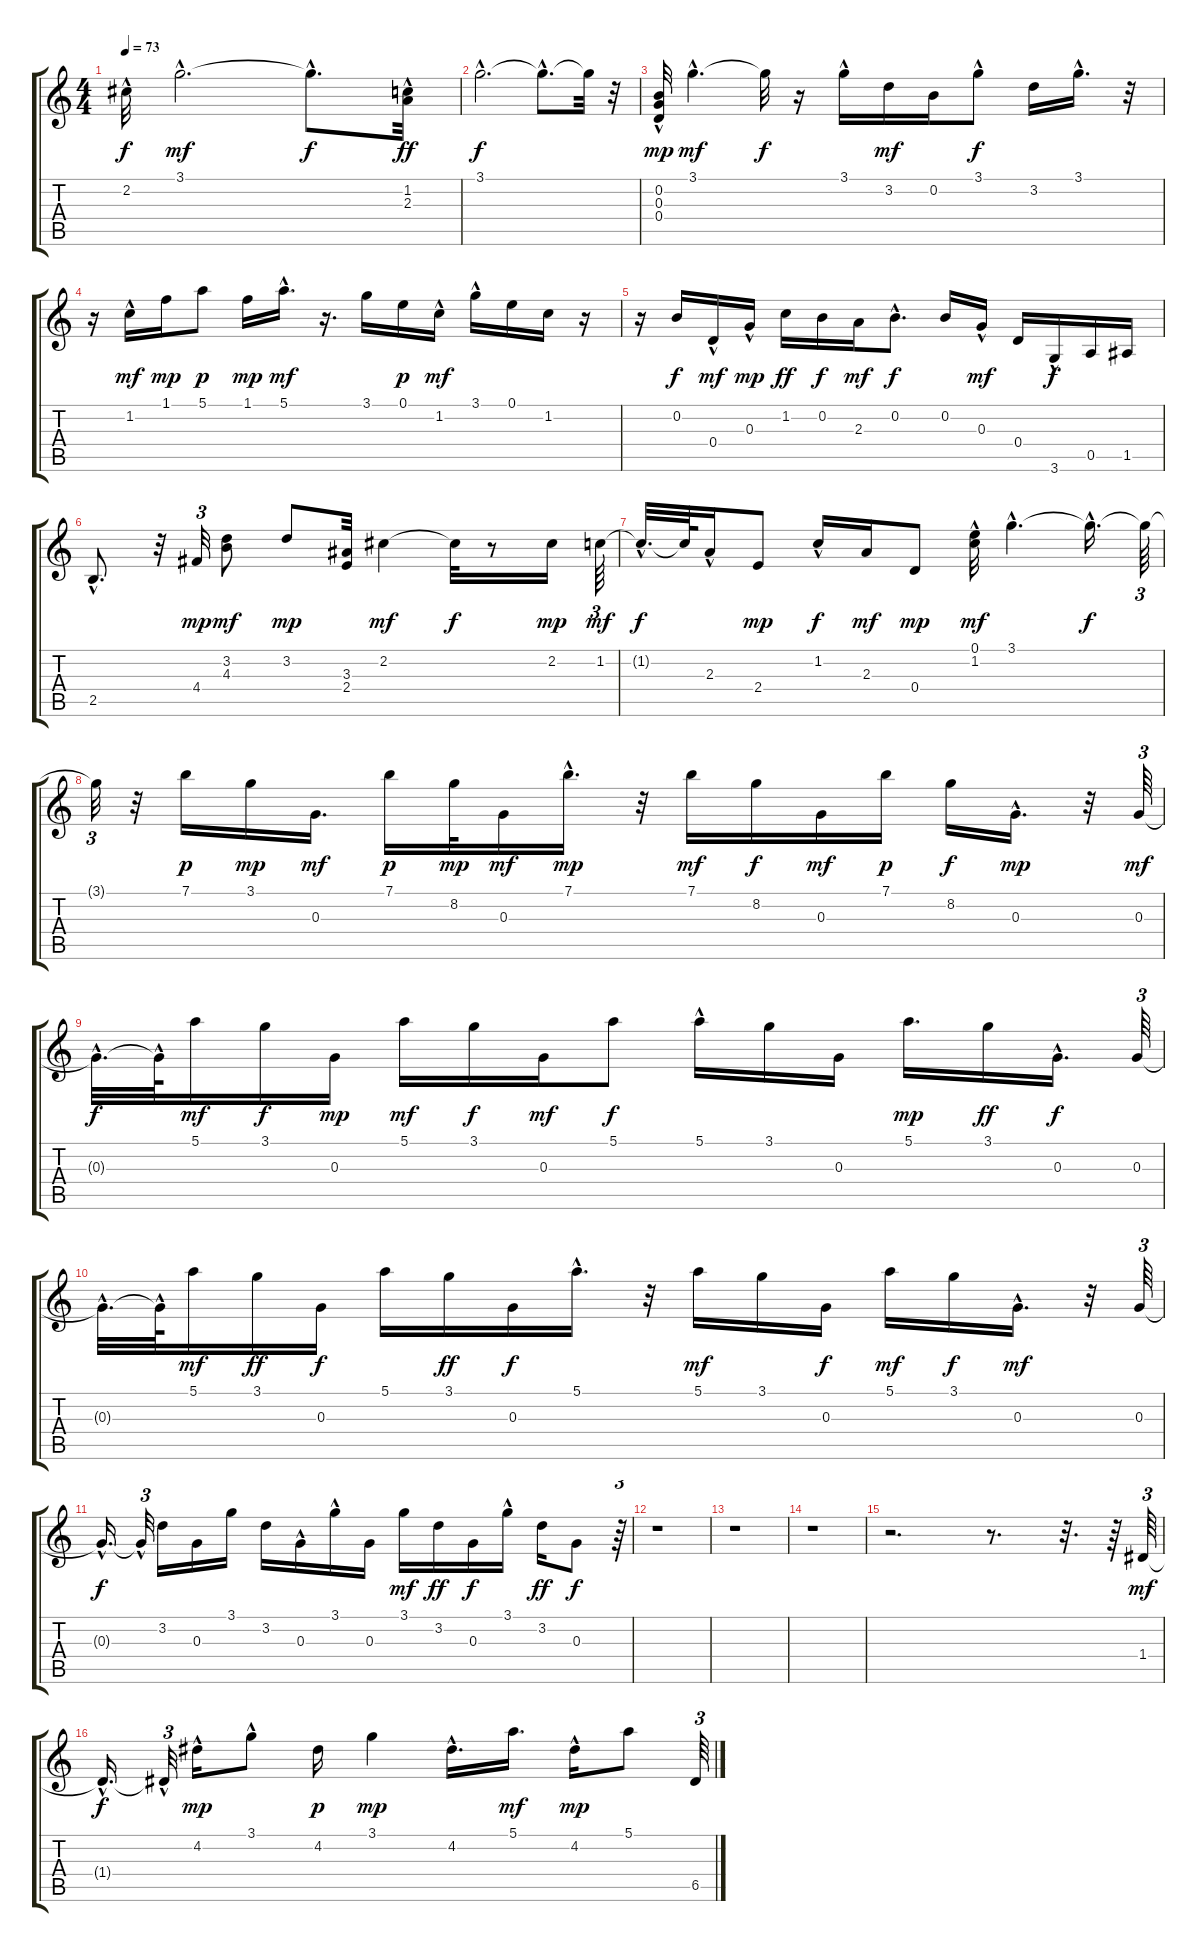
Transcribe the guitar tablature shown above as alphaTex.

\track "" {instrument acousticguitarnylon}
\staff {score tabs}
\tuning (E4 B3 G3 D3 A2 E2) {hide}
\ts (4 4)
\tempo 73
\clef g2
\ks c
2.2{hac}.32{dy f} 3.1{hac}.2{d dy mf} 3.1{hac t}.8{d dy f} (1.2{hac} 2.3{hac}).32{dy ff} |
3.1{hac}.2{d dy f} 3.1{hac t}.8{d} 3.1{t}.32 r.32 |
(0.2{hac} 0.3{hac} 0.4{hac}).32{dy mp} 3.1{hac}.4{d dy mf} 3.1{t}.32{dy f} r.16 3.1{hac}.16 3.2.16{dy mf} 0.2.16 3.1{hac}.8{dy f} 3.2.16 3.1{hac}.16{d} r.32 |
r.16 1.2{hac}.16{dy mf} 1.1.16{dy mp} 5.1.8{dy p} 1.1.16{dy mp} 5.1{hac}.16{d dy mf} r.16{d} 3.1.16 0.1.16{dy p} 1.2{hac}.16{dy mf} 3.1{hac}.16 0.1.16 1.2.16 r.16 |
r.16 0.2.16{dy f} 0.4{hac}.16{dy mf} 0.3{hac}.16{dy mp} 1.2.16{dy ff} 0.2.16{dy f} 2.3.16{dy mf} 0.2{hac}.8{d dy f} 0.2.16 0.3{hac}.16{dy mf} 0.4.16 3.6{hac}.16{dy f} 0.5.16 1.5.16 |
2.5{hac}.8{d} r.32 4.4.32{tu (3 2) dy mp} (3.2 4.3).8{dy mf} 3.2.8{dy mp} (3.3 2.4).32 2.2.4{dy mf} 2.2{t}.32{dy f} r.8 2.2.16{dy mp} 1.2.64{tu (3 2) dy mf} |
1.2{hac t}.32{d dy f} 1.2{t}.64 2.3{hac}.16 2.4.8{dy mp} 1.2{hac}.16{dy f} 2.3.16{dy mf} 0.4.8{dy mp} (0.1 1.2{hac}).32{dy mf} 3.1{hac}.4{d} 3.1{hac t}.16{d dy f} 3.1{t}.64{tu (3 2)} |
3.1{t}.32{tu (3 2)} r.32 7.1.16{dy p} 3.1.16{dy mp} 0.3.16{d dy mf} 7.1.16{dy p} 8.2.32{dy mp} 0.3.16{dy mf} 7.1{hac}.16{d dy mp} r.32 7.1.16{dy mf} 8.2.16{dy f} 0.3.16{dy mf} 7.1.16{dy p} 8.2.16{dy f} 0.3{hac}.16{d dy mp} r.32 0.3.64{tu (3 2) dy mf} |
0.3{hac t}.32{d dy f} 0.3{hac t}.64 5.1.16{dy mf} 3.1.16{dy f} 0.3.16{dy mp} 5.1.16{dy mf} 3.1.16{dy f} 0.3.16{dy mf} 5.1.8{dy f} 5.1{hac}.16 3.1.16 0.3.16 5.1.16{d dy mp} 3.1.16{dy ff} 0.3{hac}.16{d dy f} 0.3.64{tu (3 2)} |
0.3{hac t}.32{d} 0.3{hac t}.64 5.1.16{dy mf} 3.1.16{dy ff} 0.3.16{dy f} 5.1.16 3.1.16{dy ff} 0.3.16{dy f} 5.1{hac}.16{d} r.32 5.1.16{dy mf} 3.1.16 0.3.16{dy f} 5.1.16{dy mf} 3.1.16{dy f} 0.3{hac}.16{d dy mf} r.32 0.3.64{tu (3 2)} |
0.3{hac t}.16{d dy f} 0.3{hac t}.32{tu (3 2)} 3.2.16 0.3.16 3.1.16 3.2.16 0.3{hac}.16 3.1{hac}.16 0.3.16 3.1.16{dy mf} 3.2.16{dy ff} 0.3.16{dy f} 3.1{hac}.16 3.2.16{dy ff} 0.3.8{dy f} r.64{tu (3 2)} |
r.1 |
r.1 |
r.1 |
r.2{d} r.8{d} r.32{d} r.64 1.4.64{tu (3 2) dy mf} |
1.4{hac t}.16{d dy f} 1.4{hac t}.32{tu (3 2)} 4.2{hac}.16{dy mp} 3.1{hac}.8 4.2.16{dy p} 3.1.4{dy mp} 4.2{hac}.16{d} 5.1.16{d dy mf} 4.2{hac}.16{dy mp} 5.1.8 6.5.64{tu (3 2)}
